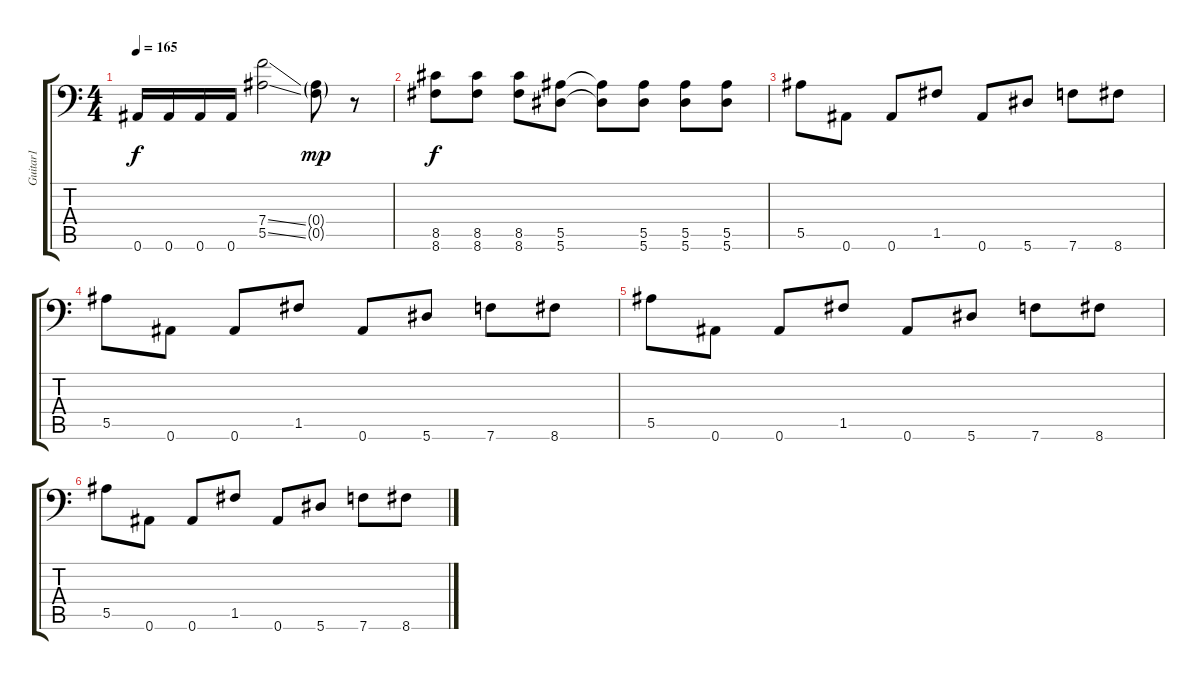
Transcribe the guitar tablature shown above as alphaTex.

\track ("Guitar1" "Guitar1") {instrument distortionguitar}
\staff {score tabs}
\tuning (C4 G3 Eb3 Bb2 F2 Bb1) {hide}
\ts (4 4)
\tempo 165
\clef f4
\ks c
0.6.16{dy f} 0.6.16 0.6.16 0.6.16 (7.4{ss} 5.5{ss}).2 (0.4{g} 0.5{g}).8{dy mp} r.8 |
(8.5 8.6).8{dy f} (8.5 8.6).8 (8.5 8.6).8 (5.5 5.6).8 (5.5{t} 5.6{t}).8 (5.5 5.6).8 (5.5 5.6).8 (5.5 5.6).8 |
5.5.8 0.6.8 0.6.8 1.5.8 0.6.8 5.6.8 7.6.8 8.6.8 |
5.5.8 0.6.8 0.6.8 1.5.8 0.6.8 5.6.8 7.6.8 8.6.8 |
5.5.8 0.6.8 0.6.8 1.5.8 0.6.8 5.6.8 7.6.8 8.6.8 |
5.5.8 0.6.8 0.6.8 1.5.8 0.6.8 5.6.8 7.6.8 8.6.8
